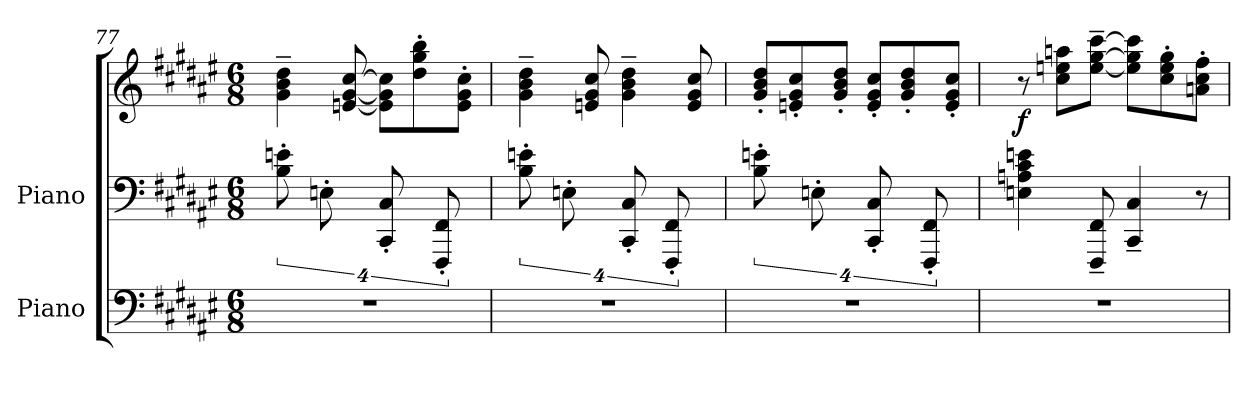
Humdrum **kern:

**kern	**kern	**kern	**dynam
*part2	*part1	*part1	*part1
*staff3	*staff2	*staff1	*staff1/2
*I"Piano	*I"Piano	*	*
*I'Pno	*I'Pno	*	*
*clefF4	*clefF4	*clefG2	*
*k[f#c#g#d#a#e#]	*k[f#c#g#d#a#e#]	*k[f#c#g#d#a#e#]	*
*M6/8	*M6/8	*M6/8	*
=77	=77	=77	=77
2.r	16%3B\' 16%3en\'	4g#\~ 4b\~ 4dd#\~	.
.	16%3En'\	.	.
.	.	[8en/ [8g#/ [8cc#/	.
.	16%3CC#/' 16%3C#/'	8e\] 8g#\] 8cc#\]L	.
.	.	8dd#\' 8gg#\' 8bb\'	.
.	16%3FFF#/' 16%3FF#/'	.	.
.	.	8e\' 8g#\' 8cc#\'J	.
=78	=78	=78	=78
2.r	16%3B\' 16%3en\'	4g#\~ 4b\~ 4dd#\~	.
.	16%3En'\	.	.
.	.	8en/ 8g#/ 8cc#/	.
.	16%3CC#/' 16%3C#/'	4g#\~ 4b\~ 4dd#\~	.
.	16%3FFF#/' 16%3FF#/'	.	.
.	.	8e/ 8g#/ 8cc#/	.
=79	=79	=79	=79
2.r	16%3B\' 16%3en\'	8g#/' 8b/' 8dd#/'L	.
.	.	8en/' 8g#/' 8cc#/'	.
.	16%3En'\	.	.
.	.	8g#/' 8b/' 8dd#/'J	.
.	16%3CC#/' 16%3C#/'	8e/' 8g#/' 8cc#/'L	.
.	.	8g#/' 8b/' 8dd#/'	.
.	16%3FFF#/' 16%3FF#/'	.	.
.	.	8e/' 8g#/' 8cc#/'J	.
!!LO:LB:g=z
=80	=80	=80	=80
!	!	!	!LO:DY:b
2.r	4En\ 4An\ 4c#\ 4en\	8r	f
.	.	8cc#\ 8een\ 8aan\L	.
.	8FFF#/~ 8FF#/~	[8ee\~ [8gg#\~ [8ccc#\~J	.
.	4CC#/~ 4C#/~	8ee\] 8gg#\] 8ccc#\]L	.
.	.	8cc#\' 8ee\' 8gg#\'	.
.	8r	8an\' 8cc#\' 8ff#\'J	.
=	=	=	=
*-	*-	*-	*-
